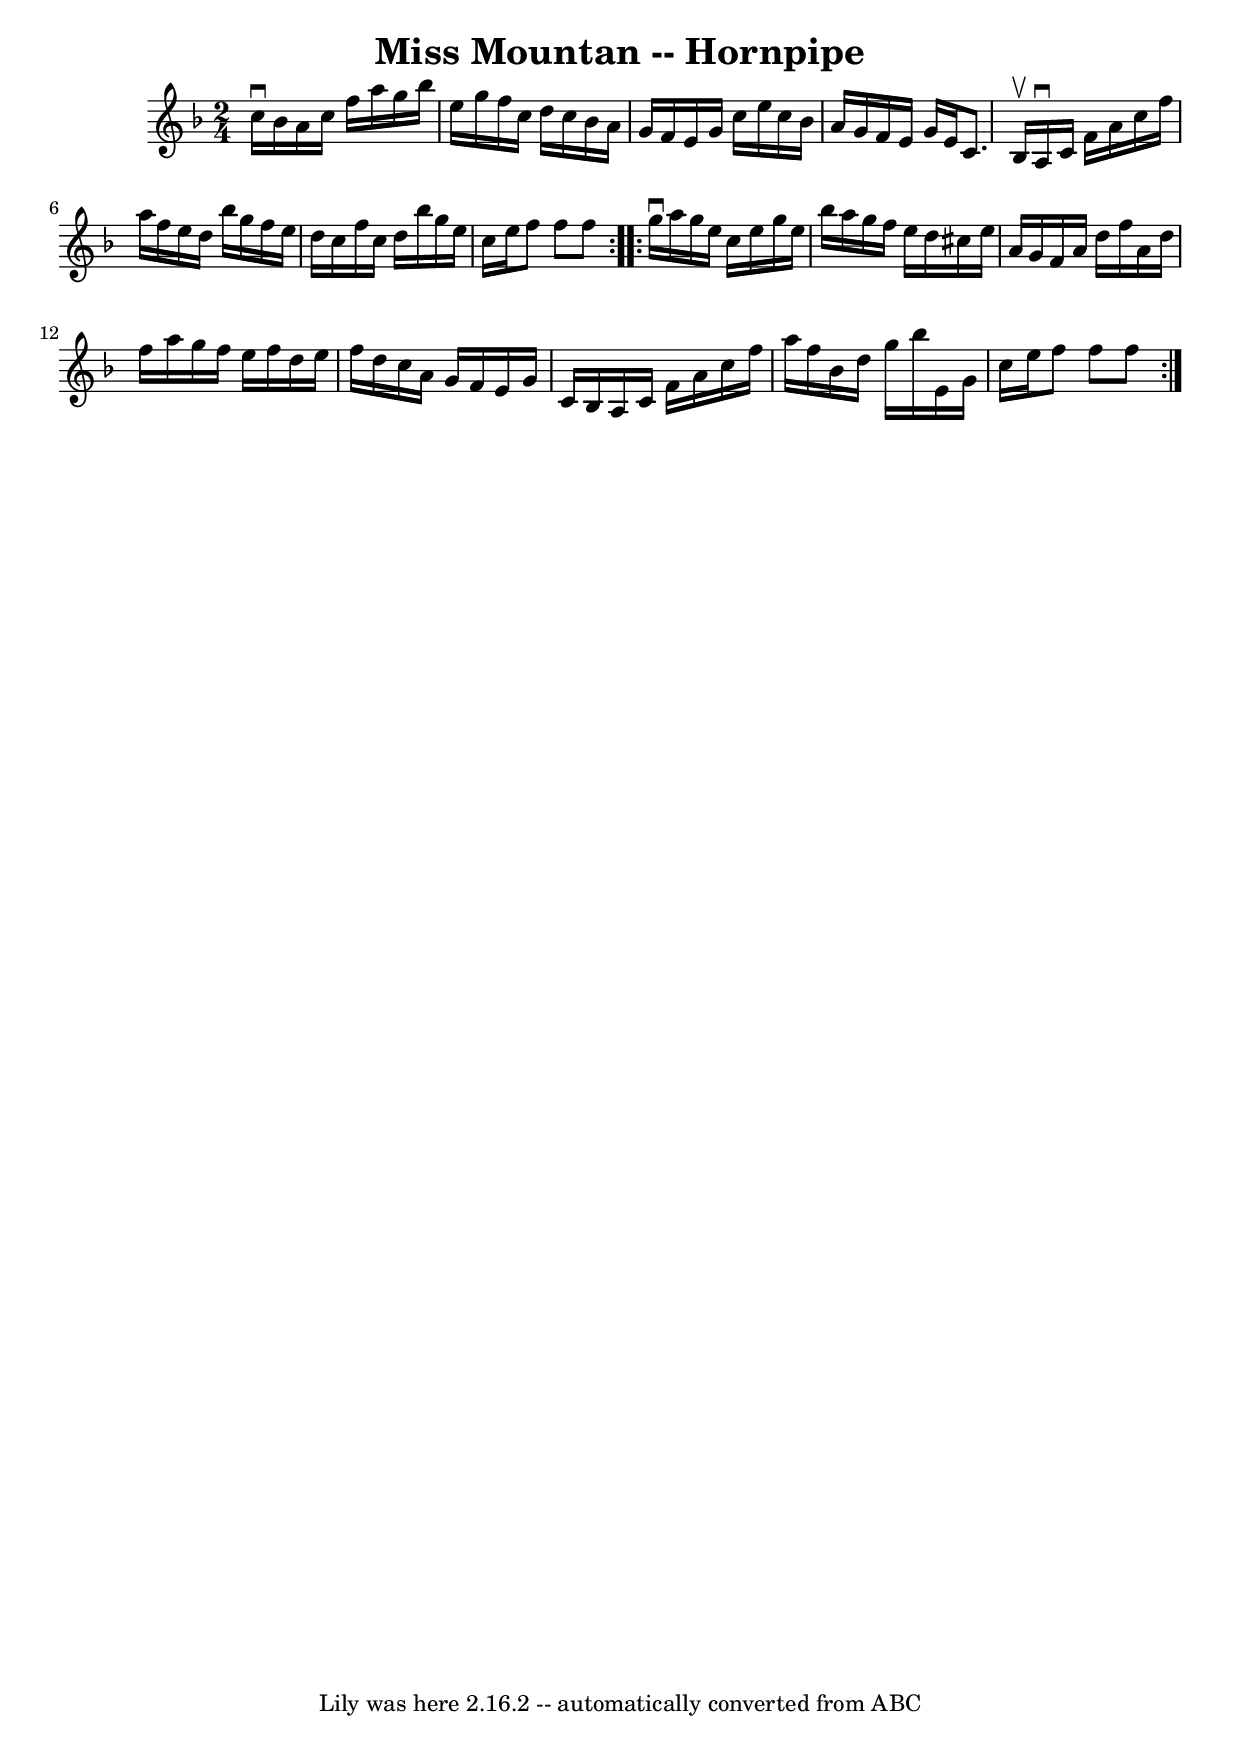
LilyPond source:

\version "2.16.2"
\include "Mammoth.ily"
\header {
  %% book = "Cole's 1000 Fiddle Tunes"
  crossRefNumber = "1"
  footnotes = ""
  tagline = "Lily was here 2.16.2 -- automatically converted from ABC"
  title = "Miss Mountan -- Hornpipe"

}
voicedefault =  {



  \repeat volta 2 {

    \time 2/4 
    \key f \major c''16^\downbow bes'16  |
    a'16 c''16    
    f''16 a''16 g''16 bes''16 e''16 g''16  |
    f''16 c''16 
    d''16 c''16 bes'16 a'16 g'16 f'16  |
    e'16 g'16    
    c''16 e''16 c''16 bes'16 a'16 g'16  |
    f'16 e'16    
    g'16 e'16 c'8. bes16^\upbow |
    a16^\downbow c'16 f'16 
    a'16 c''16 f''16 a''16 f''16  |
    e''16 d''16    
    bes''16 g''16 f''16 e''16 d''16 c''16  |
    f''16 c''16 
    d''16 bes''16 g''16 e''16 c''16 e''16  |
    f''8    
    f''8 f''8  
  }     
  \repeat volta 2 {
    g''16^\downbow a''16  |
    
    g''16 e''16 c''16 e''16 g''16 e''16 bes''16 a''16  
    |
    g''16 f''16 e''16 d''16 cis''16 e''16 a'16 g'16 
    |
    f'16 a'16 d''16 f''16 a'16 d''16 f''16 a''16  
    |
    g''16 f''16 e''16 f''16 d''16 e''16 f''16 d''16 
    |
    c''16 a'16 g'16 f'16 e'16 g'16 c'16 bes16  
    |
    a16 c'16 f'16 a'16 c''16 f''16 a''16 f''16  
    |
    bes'16 d''16 g''16 bes''16 e'16 g'16 c''16    
    e''16  |
    f''8 f''8 f''8  
  }   

}

\score{
  <<

    \context Staff="default"
    {
      \voicedefault 
      
    }

  >>
  \layout {
    
  }
  \midi {
  }

}
